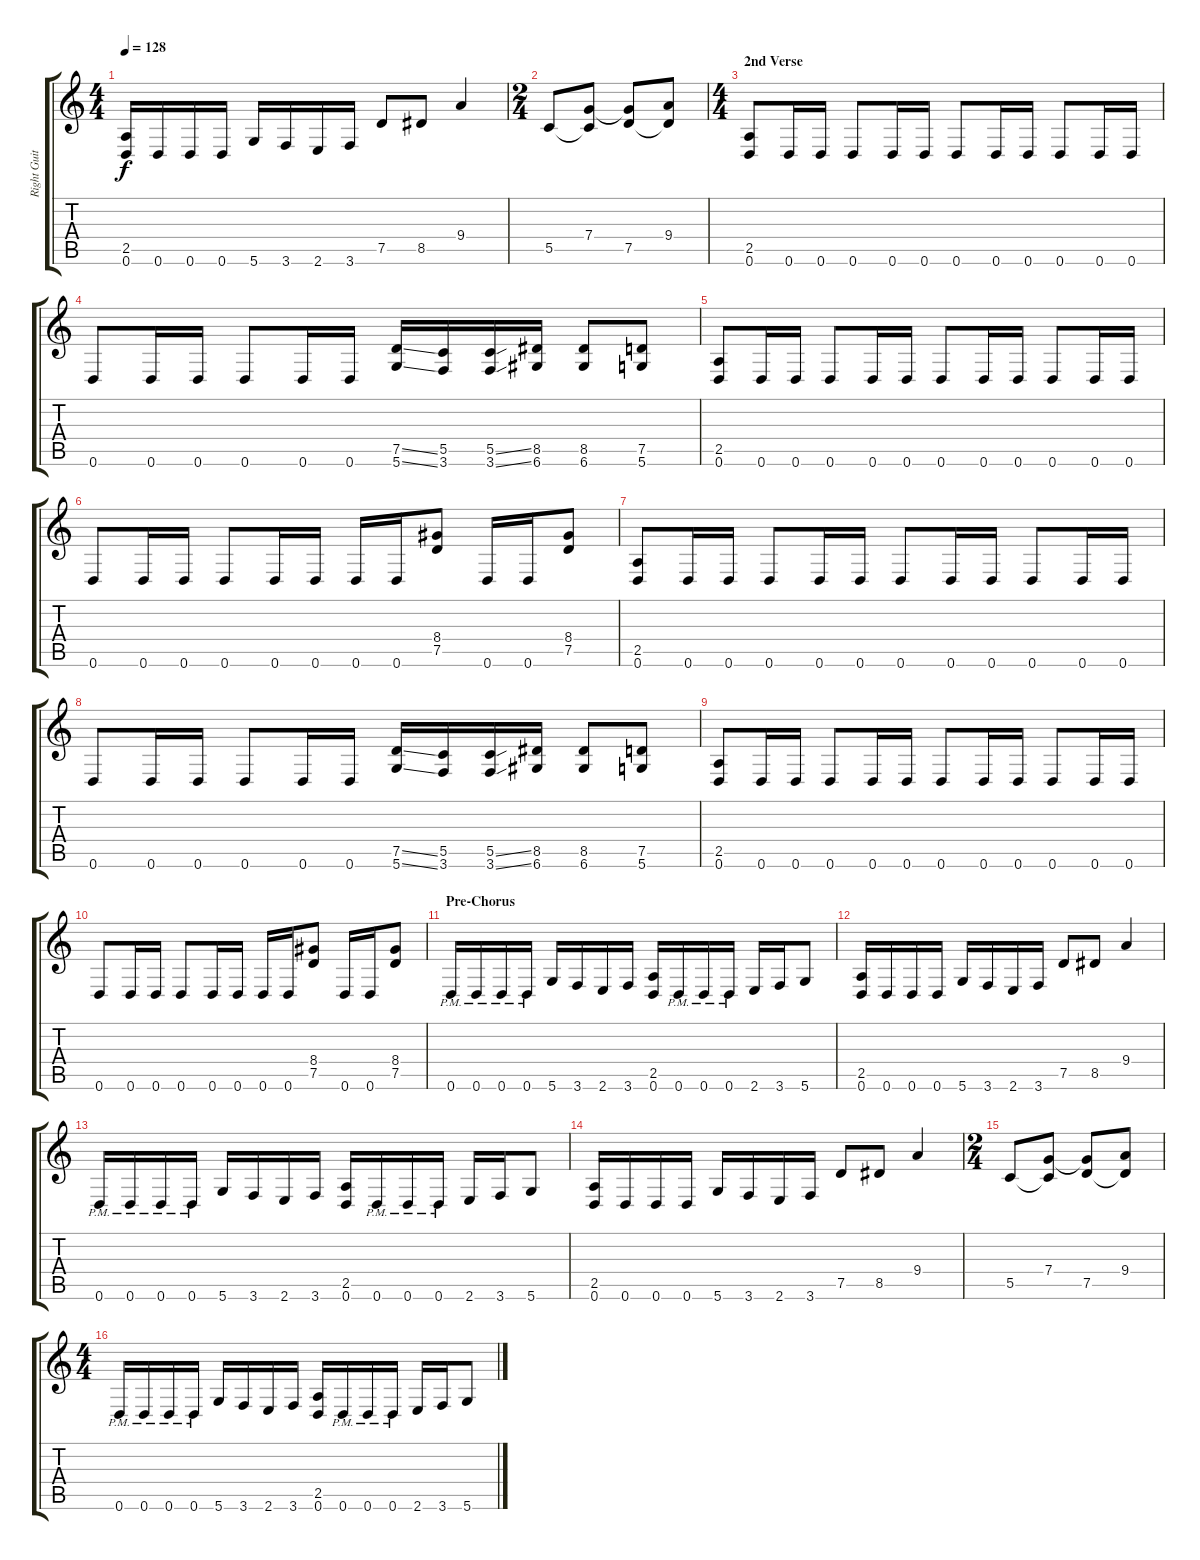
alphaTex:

\track ("Right Guitar" "Right Guit") {instrument distortionguitar}
\staff {score tabs}
\tuning (D4 A3 F3 C3 G2 D2) {hide}
\ts (4 4)
\tempo 128
\clef g2
\ks c
(2.5 0.6).16{dy f} 0.6.16 0.6.16 0.6.16 5.6.16 3.6.16 2.6.16 3.6.16 7.5.8 8.5.8 9.4.4 |
\ts (2 4)
5.5.8 (7.4 5.5{t}).8 (7.4{t} 7.5).8 (9.4 7.5{t}).8 |
\ts (4 4)
\section ("" "2nd Verse")
(2.5 0.6).8 0.6.16 0.6.16 0.6.8 0.6.16 0.6.16 0.6.8 0.6.16 0.6.16 0.6.8 0.6.16 0.6.16 |
0.6.8 0.6.16 0.6.16 0.6.8 0.6.16 0.6.16 (7.5{ss} 5.6{ss}).16 (5.5 3.6).16 (5.5{ss} 3.6{ss}).16 (8.5 6.6).16 (8.5 6.6).8 (7.5 5.6).8 |
(2.5 0.6).8 0.6.16 0.6.16 0.6.8 0.6.16 0.6.16 0.6.8 0.6.16 0.6.16 0.6.8 0.6.16 0.6.16 |
0.6.8 0.6.16 0.6.16 0.6.8 0.6.16 0.6.16 0.6.16 0.6.16 (8.4 7.5).8 0.6.16 0.6.16 (8.4 7.5).8 |
(2.5 0.6).8 0.6.16 0.6.16 0.6.8 0.6.16 0.6.16 0.6.8 0.6.16 0.6.16 0.6.8 0.6.16 0.6.16 |
0.6.8 0.6.16 0.6.16 0.6.8 0.6.16 0.6.16 (7.5{ss} 5.6{ss}).16 (5.5 3.6).16 (5.5{ss} 3.6{ss}).16 (8.5 6.6).16 (8.5 6.6).8 (7.5 5.6).8 |
(2.5 0.6).8 0.6.16 0.6.16 0.6.8 0.6.16 0.6.16 0.6.8 0.6.16 0.6.16 0.6.8 0.6.16 0.6.16 |
0.6.8 0.6.16 0.6.16 0.6.8 0.6.16 0.6.16 0.6.16 0.6.16 (8.4 7.5).8 0.6.16 0.6.16 (8.4 7.5).8 |
\section ("" "Pre-Chorus")
0.6{pm}.16 0.6{pm}.16 0.6{pm}.16 0.6{pm}.16 5.6.16 3.6.16 2.6.16 3.6.16 (2.5 0.6).16 0.6{pm}.16 0.6{pm}.16 0.6{pm}.16 2.6.16 3.6.16 5.6.8 |
(2.5 0.6).16 0.6.16 0.6.16 0.6.16 5.6.16 3.6.16 2.6.16 3.6.16 7.5.8 8.5.8 9.4.4 |
0.6{pm}.16 0.6{pm}.16 0.6{pm}.16 0.6{pm}.16 5.6.16 3.6.16 2.6.16 3.6.16 (2.5 0.6).16 0.6{pm}.16 0.6{pm}.16 0.6{pm}.16 2.6.16 3.6.16 5.6.8 |
(2.5 0.6).16 0.6.16 0.6.16 0.6.16 5.6.16 3.6.16 2.6.16 3.6.16 7.5.8 8.5.8 9.4.4 |
\ts (2 4)
5.5.8 (7.4 5.5{t}).8 (7.4{t} 7.5).8 (9.4 7.5{t}).8 |
\ts (4 4)
0.6{pm}.16 0.6{pm}.16 0.6{pm}.16 0.6{pm}.16 5.6.16 3.6.16 2.6.16 3.6.16 (2.5 0.6).16 0.6{pm}.16 0.6{pm}.16 0.6{pm}.16 2.6.16 3.6.16 5.6.8
